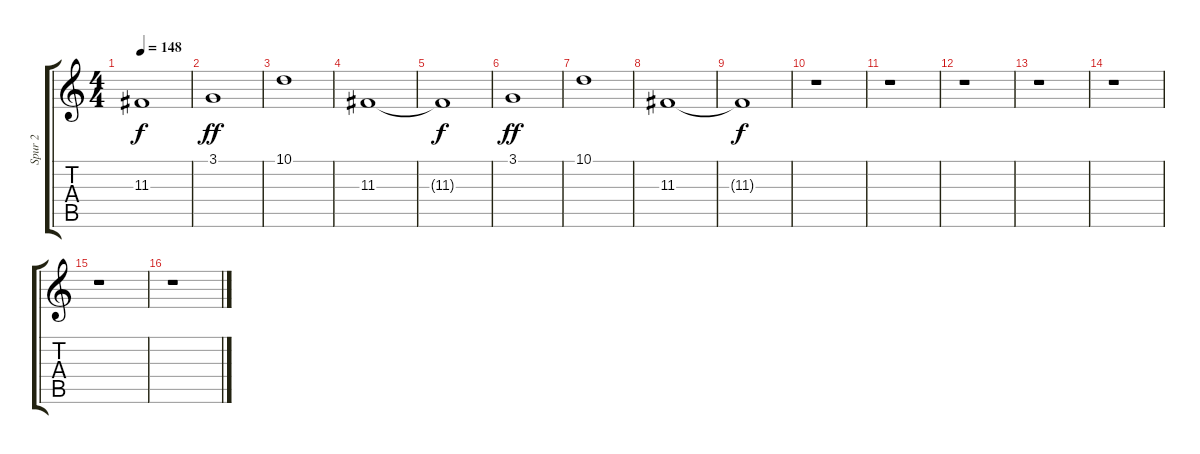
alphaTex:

\track ("Spur 2" "Spur 2") {instrument vibraphone}
\staff {score tabs}
\tuning (E4 B3 G3 D3 A2 E2) {hide}
\ts (4 4)
\tempo 148
\clef g2
\ks c
11.3{t}.1{dy f} |
3.1.1{dy ff} |
10.1.1 |
11.3.1 |
11.3{t}.1{dy f} |
3.1.1{dy ff} |
10.1.1 |
11.3.1 |
11.3{t}.1{dy f} |
r.1 |
r.1 |
r.1 |
r.1 |
r.1 |
r.1 |
r.1
